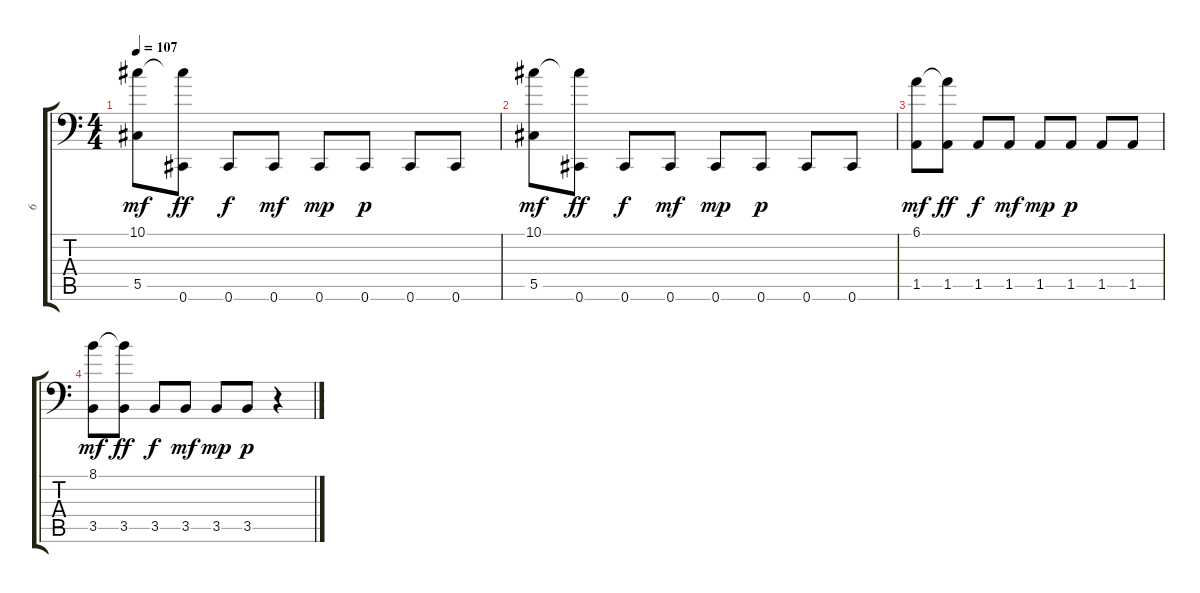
\track ("6" "6") {instrument synthbass1}
\staff {score tabs}
\tuning (Eb3 Bb2 Gb2 Db2 Ab1 Db1) {hide}
\ts (4 4)
\tempo 107
\clef f4
\ks c
(10.1 5.5).8{dy mf} (10.1{t} 0.6).8{dy ff} 0.6.8{dy f} 0.6.8{dy mf} 0.6.8{dy mp} 0.6.8{dy p} 0.6.8 0.6.8 |
(10.1 5.5).8{dy mf} (10.1{t} 0.6).8{dy ff} 0.6.8{dy f} 0.6.8{dy mf} 0.6.8{dy mp} 0.6.8{dy p} 0.6.8 0.6.8 |
(6.1 1.5).8{dy mf} (6.1{t} 1.5).8{dy ff} 1.5.8{dy f} 1.5.8{dy mf} 1.5.8{dy mp} 1.5.8{dy p} 1.5.8 1.5.8 |
(8.1 3.5).8{dy mf} (8.1{t} 3.5).8{dy ff} 3.5.8{dy f} 3.5.8{dy mf} 3.5.8{dy mp} 3.5.8{dy p} r.4
